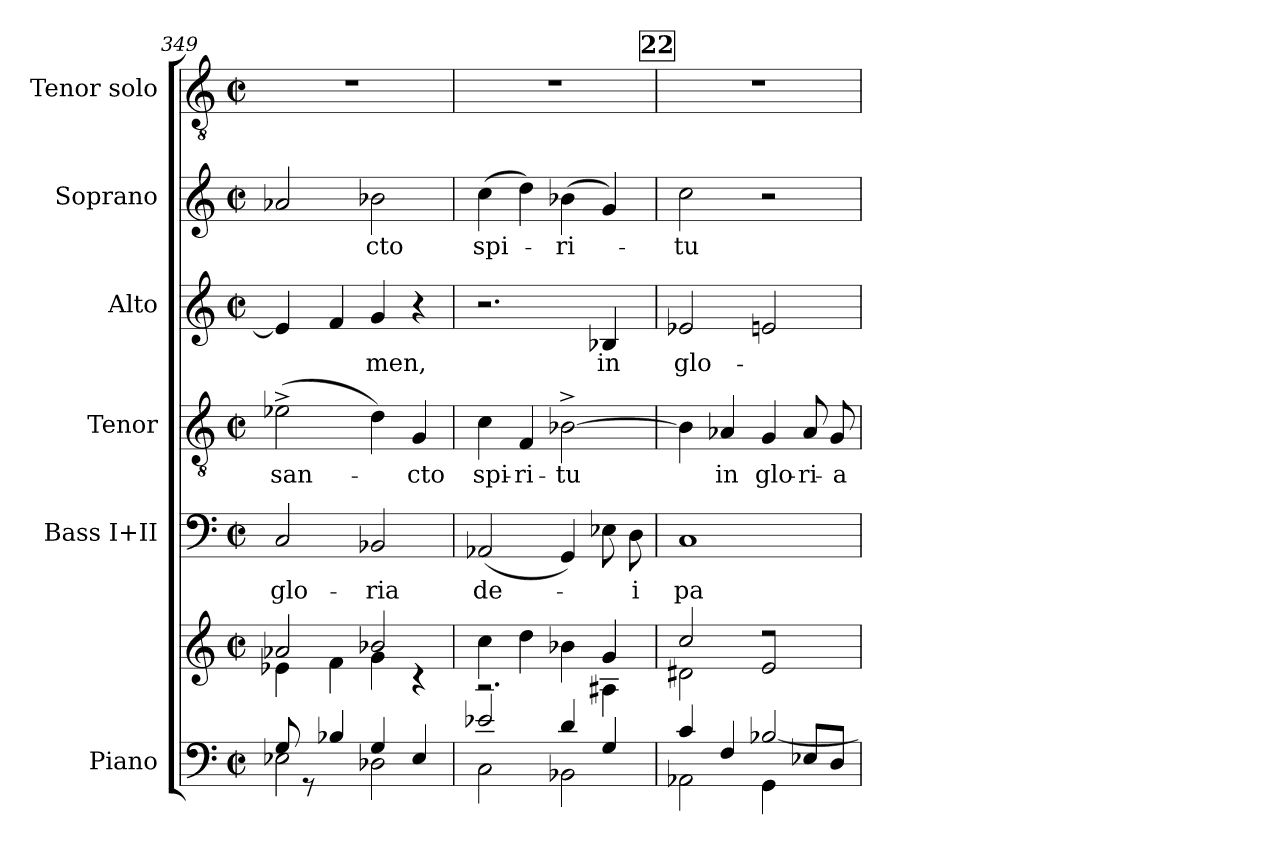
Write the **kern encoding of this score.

**kern	**kern	**kern	**text	**kern	**text	**kern	**text	**kern	**text	**kern
*part6	*part6	*part5	*part5	*part4	*part4	*part3	*part3	*part2	*part2	*part1
*staff7	*staff6	*staff5	*staff5	*staff4	*staff4	*staff3	*staff3	*staff2	*staff2	*staff1
*I"Piano	*	*I"Bass I+II	*	*I"Tenor	*	*I"Alto	*	*I"Soprano	*	*I"Tenor solo
*I'Pno.	*	*I'B.I+II	*	*I'T.	*	*I'A.	*	*I'S.	*	*I'T.s
*clefF4	*clefG2	*clefF4	*	*clefGv2	*	*clefG2	*	*clefG2	*	*clefGv2
*k[]	*k[]	*k[]	*	*k[]	*	*k[]	*	*k[]	*	*k[]
*M2/2	*M2/2	*M2/2	*	*M2/2	*	*M2/2	*	*M2/2	*	*M2/2
*met(c|)	*met(c|)	*met(c|)	*	*met(c|)	*	*met(c|)	*	*met(c|)	*	*met(c|)
=349	=349	=349	=349	=349	=349	=349	=349	=349	=349	=349
*^	*^	*	*	*	*	*	*	*	*	*
2E-X\	8G/	2a-X/	4e-X\	2C/	glo-	(2e-X^\	san-	4e-/]	.	2a-X/	.	1r
.	8r	.	.	.	.	.	.	.	.	.	.	.
.	4B-X/	.	4f\	.	.	.	.	4f/	.	.	.	.
2D-X\	4G/	2b-X/	4g\	2BB-X/	-ria	4d\)	.	4g/	-men,	2b-X\	-cto	.
.	4E-/	.	4r	.	.	4G/	-cto	4r	.	.	.	.
=350	=350	=350	=350	=350	=350	=350	=350	=350	=350	=350	=350	=350
2C\	2e-X/	4cc\	2.r	(2AA-X/	de-	4c\	spi-	2.r	.	(4cc\	spi-	1r
.	.	4dd\	.	.	.	4F/	-ri-	.	.	4dd\)	.	.
2BB-X\	4d/	4b-X\	.	4GG/)	.	[2B-X^\	-tu	.	.	(4b-X\	-ri-	.
.	4G/	4g/	4A#X\	8E-X\	.	.	.	4B-X/	in	4g/)	.	.
.	.	.	.	8D\	-i	.	.	.	.	.	.	.
!!LO:LB:g=z
!!LO:REH:place=s1:a:B:fs=14:t=22
=351	=351	=351	=351	=351	=351	=351	=351	=351	=351	=351	=351	=351
2AA-X\	4c/	2cc/	2d#X\	1C	pa-	4B-\]	.	2e-X/	glo-	2cc\	-tu	1r
.	4F/	.	.	.	.	4A-X/	in	.	.	.	.	.
4GG\	[2B-X/	2r	2e/	.	.	4G/	glo-	2en/	.	2r	.	.
8E-X/L	.	.	.	.	.	8A-/	-ri-	.	.	.	.	.
8D/J	.	.	.	.	.	8G/	-a	.	.	.	.	.
*v	*v	*	*	*	*	*	*	*	*	*	*	*
*	*v	*v	*	*	*	*	*	*	*	*	*
=	=	=	=	=	=	=	=	=	=	=
*-	*-	*-	*-	*-	*-	*-	*-	*-	*-	*-
